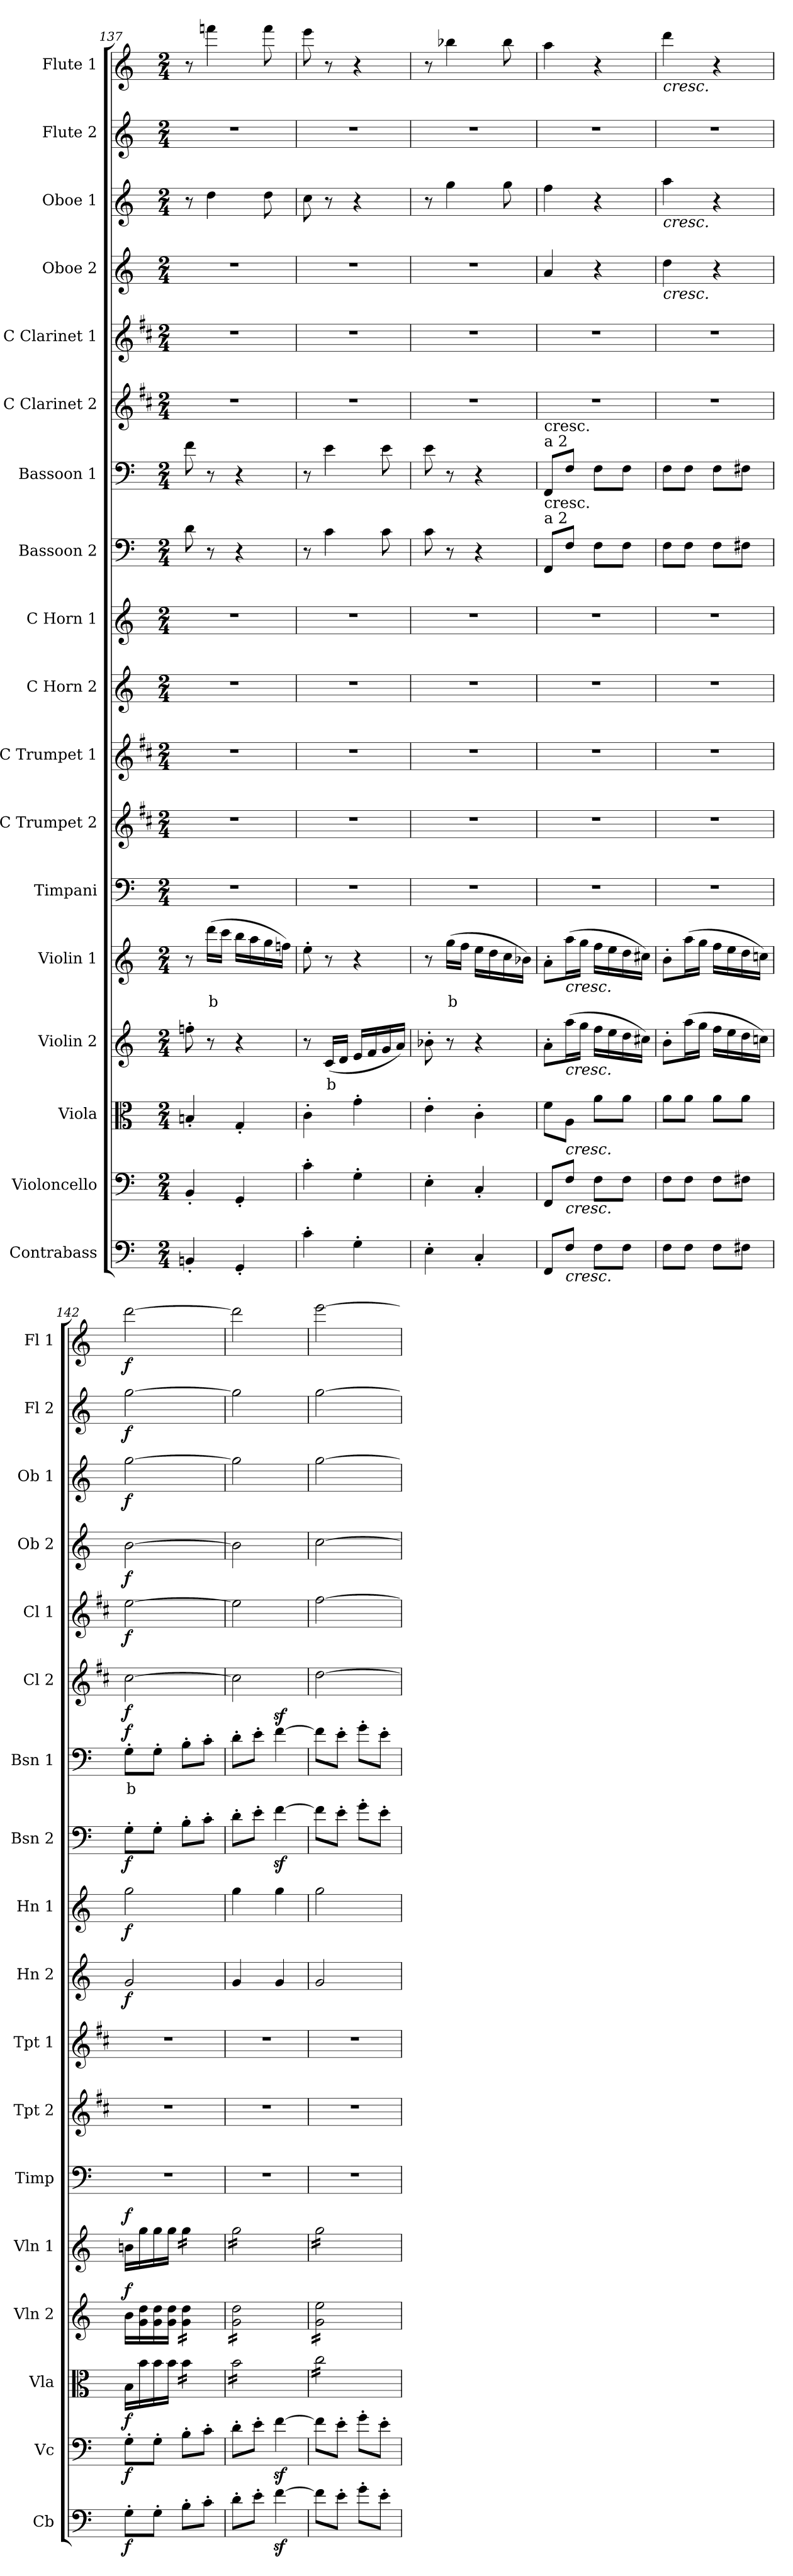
**kern	**dynam	**kern	**dynam	**kern	**dynam	**kern	**text	**dynam	**kern	**text	**dynam	**kern	**kern	**kern	**kern	**dynam	**kern	**dynam	**kern	**dynam	**kern	**text	**dynam	**kern	**dynam	**kern	**dynam	**kern	**dynam	**kern	**dynam	**kern	**dynam	**kern	**dynam
*part18	*part18	*part17	*part17	*part16	*part16	*part15	*part15	*part15	*part14	*part14	*part14	*part13	*part12	*part11	*part10	*part10	*part9	*part9	*part8	*part8	*part7	*part7	*part7	*part6	*part6	*part5	*part5	*part4	*part4	*part3	*part3	*part2	*part2	*part1	*part1
*staff18	*staff18	*staff17	*staff17	*staff16	*staff16	*staff15	*staff15	*staff15	*staff14	*staff14	*staff14	*staff13	*staff12	*staff11	*staff10	*staff10	*staff9	*staff9	*staff8	*staff8	*staff7	*staff7	*staff7	*staff6	*staff6	*staff5	*staff5	*staff4	*staff4	*staff3	*staff3	*staff2	*staff2	*staff1	*staff1
*I"Contrabass	*	*I"Violoncello	*	*I"Viola	*	*I"Violin 2	*	*	*I"Violin 1	*	*	*I"Timpani	*I"C Trumpet 2	*I"C Trumpet 1	*I"C Horn 2	*	*I"C Horn 1	*	*I"Bassoon 2	*	*I"Bassoon 1	*	*	*I"C Clarinet 2	*	*I"C Clarinet 1	*	*I"Oboe 2	*	*I"Oboe 1	*	*I"Flute 2	*	*I"Flute 1	*
*I'Cb	*	*I'Vc	*	*I'Vla	*	*I'Vln 2	*	*	*I'Vln 1	*	*	*I'Timp	*I'Tpt 2	*I'Tpt 1	*I'Hn 2	*	*I'Hn 1	*	*I'Bsn 2	*	*I'Bsn 1	*	*	*I'Cl 2	*	*I'Cl 1	*	*I'Ob 2	*	*I'Ob 1	*	*I'Fl 2	*	*I'Fl 1	*
*clefF4	*	*clefF4	*	*clefC3	*	*clefG2	*	*	*clefG2	*	*	*clefF4	*clefG2	*clefG2	*clefG2	*	*clefG2	*	*clefF4	*	*clefF4	*	*	*clefG2	*	*clefG2	*	*clefG2	*	*clefG2	*	*clefG2	*	*clefG2	*
*ITrd7c12	*	*	*	*	*	*	*	*	*	*	*	*	*ITrd1c2	*ITrd1c2	*ITrd7c12	*	*ITrd7c12	*	*	*	*	*	*	*ITrd1c2	*	*ITrd1c2	*	*	*	*	*	*	*	*	*
*k[]	*	*k[]	*	*k[]	*	*k[]	*	*	*k[]	*	*	*k[]	*k[]	*k[]	*k[]	*	*k[]	*	*k[]	*	*k[]	*	*	*k[]	*	*k[]	*	*k[]	*	*k[]	*	*k[]	*	*k[]	*
*M2/4	*	*M2/4	*	*M2/4	*	*M2/4	*	*	*M2/4	*	*	*M2/4	*M2/4	*M2/4	*M2/4	*	*M2/4	*	*M2/4	*	*M2/4	*	*	*M2/4	*	*M2/4	*	*M2/4	*	*M2/4	*	*M2/4	*	*M2/4	*
=137	=137	=137	=137	=137	=137	=137	=137	=137	=137	=137	=137	=137	=137	=137	=137	=137	=137	=137	=137	=137	=137	=137	=137	=137	=137	=137	=137	=137	=137	=137	=137	=137	=137	=137	=137
4BBBn'/	.	4BB'/	.	4Bn'/	.	8ffn'\	.	.	8r	.	.	2r	2r	2r	2r	.	2r	.	8d\	.	8f\	.	.	2r	.	2r	.	2r	.	8r	.	2r	.	8r	.
!	!	!	!	!	!	!	!	!	!	!LO:LY:b:color=#FF0000	!	!	!	!	!	!	!	!	!	!	!	!	!	!	!	!	!	!	!	!	!	!	!	!	!
.	.	.	.	.	.	8r	.	.	(16ddd\LL	b	.	.	.	.	.	.	.	.	8r	.	8r	.	.	.	.	.	.	.	.	4dd\	.	.	.	4fffn\	.
.	.	.	.	.	.	.	.	.	16ccc\JJ	.	.	.	.	.	.	.	.	.	.	.	.	.	.	.	.	.	.	.	.	.	.	.	.	.	.
4GGG'/	.	4GG'/	.	4G'/	.	4r	.	.	16bb\LL	.	.	.	.	.	.	.	.	.	4r	.	4r	.	.	.	.	.	.	.	.	.	.	.	.	.	.
.	.	.	.	.	.	.	.	.	16aa\	.	.	.	.	.	.	.	.	.	.	.	.	.	.	.	.	.	.	.	.	.	.	.	.	.	.
.	.	.	.	.	.	.	.	.	16gg\	.	.	.	.	.	.	.	.	.	.	.	.	.	.	.	.	.	.	.	.	8dd\	.	.	.	8fff\	.
.	.	.	.	.	.	.	.	.	16ffn\JJ)	.	.	.	.	.	.	.	.	.	.	.	.	.	.	.	.	.	.	.	.	.	.	.	.	.	.
=138	=138	=138	=138	=138	=138	=138	=138	=138	=138	=138	=138	=138	=138	=138	=138	=138	=138	=138	=138	=138	=138	=138	=138	=138	=138	=138	=138	=138	=138	=138	=138	=138	=138	=138	=138
4C'\	.	4c'\	.	4c'\	.	8r	.	.	8ee'\	.	.	2r	2r	2r	2r	.	2r	.	8r	.	8r	.	.	2r	.	2r	.	2r	.	8cc\	.	2r	.	8eee\	.
!	!	!	!	!	!	!	!LO:LY:b:color=#FF0000	!	!	!	!	!	!	!	!	!	!	!	!	!	!	!	!	!	!	!	!	!	!	!	!	!	!	!	!
.	.	.	.	.	.	(16c/LL	b	.	8r	.	.	.	.	.	.	.	.	.	4c\	.	4e\	.	.	.	.	.	.	.	.	8r	.	.	.	8r	.
.	.	.	.	.	.	16d/JJ	.	.	.	.	.	.	.	.	.	.	.	.	.	.	.	.	.	.	.	.	.	.	.	.	.	.	.	.	.
4GG'\	.	4G'\	.	4g'\	.	16e/LL	.	.	4r	.	.	.	.	.	.	.	.	.	.	.	.	.	.	.	.	.	.	.	.	4r	.	.	.	4r	.
.	.	.	.	.	.	16f/	.	.	.	.	.	.	.	.	.	.	.	.	.	.	.	.	.	.	.	.	.	.	.	.	.	.	.	.	.
.	.	.	.	.	.	16g/	.	.	.	.	.	.	.	.	.	.	.	.	8c\	.	8e\	.	.	.	.	.	.	.	.	.	.	.	.	.	.
.	.	.	.	.	.	16a/JJ)	.	.	.	.	.	.	.	.	.	.	.	.	.	.	.	.	.	.	.	.	.	.	.	.	.	.	.	.	.
=139	=139	=139	=139	=139	=139	=139	=139	=139	=139	=139	=139	=139	=139	=139	=139	=139	=139	=139	=139	=139	=139	=139	=139	=139	=139	=139	=139	=139	=139	=139	=139	=139	=139	=139	=139
4EE'\	.	4E'\	.	4e'\	.	8b-X'\	.	.	8r	.	.	2r	2r	2r	2r	.	2r	.	8c\	.	8e\	.	.	2r	.	2r	.	2r	.	8r	.	2r	.	8r	.
!	!	!	!	!	!	!	!	!	!	!LO:LY:b:color=#FF0000	!	!	!	!	!	!	!	!	!	!	!	!	!	!	!	!	!	!	!	!	!	!	!	!	!
.	.	.	.	.	.	8r	.	.	(16gg\LL	b	.	.	.	.	.	.	.	.	8r	.	8r	.	.	.	.	.	.	.	.	4gg\	.	.	.	4bb-X\	.
.	.	.	.	.	.	.	.	.	16ff\JJ	.	.	.	.	.	.	.	.	.	.	.	.	.	.	.	.	.	.	.	.	.	.	.	.	.	.
4CC'/	.	4C'/	.	4c'\	.	4r	.	.	16ee\LL	.	.	.	.	.	.	.	.	.	4r	.	4r	.	.	.	.	.	.	.	.	.	.	.	.	.	.
.	.	.	.	.	.	.	.	.	16dd\	.	.	.	.	.	.	.	.	.	.	.	.	.	.	.	.	.	.	.	.	.	.	.	.	.	.
.	.	.	.	.	.	.	.	.	16cc\	.	.	.	.	.	.	.	.	.	.	.	.	.	.	.	.	.	.	.	.	8gg\	.	.	.	8bb-\	.
.	.	.	.	.	.	.	.	.	16b-X\JJ)	.	.	.	.	.	.	.	.	.	.	.	.	.	.	.	.	.	.	.	.	.	.	.	.	.	.
=140	=140	=140	=140	=140	=140	=140	=140	=140	=140	=140	=140	=140	=140	=140	=140	=140	=140	=140	=140	=140	=140	=140	=140	=140	=140	=140	=140	=140	=140	=140	=140	=140	=140	=140	=140
!	!	!	!	!	!	!	!	!	!	!	!	!	!	!	!	!	!	!	!	!	!LO:TX:a:t=a 2	!	!	!	!	!	!	!	!	!	!	!	!	!	!
!	!	!	!	!	!	!	!	!	!	!	!	!	!	!	!	!	!	!	!	!	!LO:TX:a:t=cresc.	!	!	!	!	!	!	!	!	!	!	!	!	!	!
!	!	!	!	!	!	!	!	!	!	!	!	!	!	!	!	!	!	!	!LO:TX:a:t=a 2	!	!	!	!	!	!	!	!	!	!	!	!	!	!	!	!
!	!	!	!	!	!	!	!	!	!	!	!	!	!	!	!	!	!	!	!LO:TX:a:t=cresc.	!	!	!	!	!	!	!	!	!	!	!	!	!	!	!	!
8FFF/L	.	8FF/L	.	8f\L	.	8a'\L	.	.	8a'\L	.	.	2r	2r	2r	2r	.	2r	.	8FF/L	.	8FF/L	.	.	2r	.	2r	.	4a/	.	4ff\	.	2r	.	4aa\	.
!	!	!	!	!	!	!	!	!	!LO:TX:b:i:t=cresc.	!	!	!	!	!	!	!	!	!	!	!	!	!	!	!	!	!	!	!	!	!	!	!	!	!	!
!	!	!	!	!	!	!LO:TX:b:i:t=cresc.	!	!	!	!	!	!	!	!	!	!	!	!	!	!	!	!	!	!	!	!	!	!	!	!	!	!	!	!	!
!	!	!	!	!LO:TX:b:i:t=cresc.	!	!	!	!	!	!	!	!	!	!	!	!	!	!	!	!	!	!	!	!	!	!	!	!	!	!	!	!	!	!	!
!	!	!LO:TX:b:i:t=cresc.	!	!	!	!	!	!	!	!	!	!	!	!	!	!	!	!	!	!	!	!	!	!	!	!	!	!	!	!	!	!	!	!	!
!LO:TX:b:i:t=cresc.	!	!	!	!	!	!	!	!	!	!	!	!	!	!	!	!	!	!	!	!	!	!	!	!	!	!	!	!	!	!	!	!	!	!	!
8FF/J	.	8F/J	.	8A\J	.	(16aa\L	.	.	(16aa\L	.	.	.	.	.	.	.	.	.	8F/J	.	8F/J	.	.	.	.	.	.	.	.	.	.	.	.	.	.
.	.	.	.	.	.	16gg\JJ	.	.	16gg\JJ	.	.	.	.	.	.	.	.	.	.	.	.	.	.	.	.	.	.	.	.	.	.	.	.	.	.
8FF\L	.	8F\L	.	8a\L	.	16ff\LL	.	.	16ff\LL	.	.	.	.	.	.	.	.	.	8F\L	.	8F\L	.	.	.	.	.	.	4r	.	4r	.	.	.	4r	.
.	.	.	.	.	.	16ee\	.	.	16ee\	.	.	.	.	.	.	.	.	.	.	.	.	.	.	.	.	.	.	.	.	.	.	.	.	.	.
8FF\J	.	8F\J	.	8a\J	.	16dd\	.	.	16dd\	.	.	.	.	.	.	.	.	.	8F\J	.	8F\J	.	.	.	.	.	.	.	.	.	.	.	.	.	.
.	.	.	.	.	.	16cc#X\JJ)	.	.	16cc#X\JJ)	.	.	.	.	.	.	.	.	.	.	.	.	.	.	.	.	.	.	.	.	.	.	.	.	.	.
=141	=141	=141	=141	=141	=141	=141	=141	=141	=141	=141	=141	=141	=141	=141	=141	=141	=141	=141	=141	=141	=141	=141	=141	=141	=141	=141	=141	=141	=141	=141	=141	=141	=141	=141	=141
!	!	!	!	!	!	!	!	!	!	!	!	!	!	!	!	!	!	!	!	!	!	!	!	!	!	!	!	!	!	!	!	!	!	!LO:TX:b:i:t=cresc.	!
!	!	!	!	!	!	!	!	!	!	!	!	!	!	!	!	!	!	!	!	!	!	!	!	!	!	!	!	!	!	!LO:TX:b:i:t=cresc.	!	!	!	!	!
!	!	!	!	!	!	!	!	!	!	!	!	!	!	!	!	!	!	!	!	!	!	!	!	!	!	!	!	!LO:TX:b:i:t=cresc.	!	!	!	!	!	!	!
8FF\L	.	8F\L	.	8a\L	.	8b'\L	.	.	8b'\L	.	.	2r	2r	2r	2r	.	2r	.	8F\L	.	8F\L	.	.	2r	.	2r	.	4dd\	.	4aa\	.	2r	.	4ddd\	.
8FF\J	.	8F\J	.	8a\J	.	(16aa\L	.	.	(16aa\L	.	.	.	.	.	.	.	.	.	8F\J	.	8F\J	.	.	.	.	.	.	.	.	.	.	.	.	.	.
.	.	.	.	.	.	16gg\JJ	.	.	16gg\JJ	.	.	.	.	.	.	.	.	.	.	.	.	.	.	.	.	.	.	.	.	.	.	.	.	.	.
8FF\L	.	8F\L	.	8a\L	.	16ff\LL	.	.	16ff\LL	.	.	.	.	.	.	.	.	.	8F\L	.	8F\L	.	.	.	.	.	.	4r	.	4r	.	.	.	4r	.
.	.	.	.	.	.	16ee\	.	.	16ee\	.	.	.	.	.	.	.	.	.	.	.	.	.	.	.	.	.	.	.	.	.	.	.	.	.	.
8FF#X\J	.	8F#X\J	.	8a\J	.	16dd\	.	.	16dd\	.	.	.	.	.	.	.	.	.	8F#X\J	.	8F#X\J	.	.	.	.	.	.	.	.	.	.	.	.	.	.
.	.	.	.	.	.	16ccn\JJ)	.	.	16ccn\JJ)	.	.	.	.	.	.	.	.	.	.	.	.	.	.	.	.	.	.	.	.	.	.	.	.	.	.
=142	=142	=142	=142	=142	=142	=142	=142	=142	=142	=142	=142	=142	=142	=142	=142	=142	=142	=142	=142	=142	=142	=142	=142	=142	=142	=142	=142	=142	=142	=142	=142	=142	=142	=142	=142
!	!LO:DY:b	!	!LO:DY:b	!	!LO:DY:b	!	!	!LO:DY:b	!	!	!LO:DY:b	!	!	!	!	!LO:DY:b	!	!LO:DY:b	!	!LO:DY:b	!	!LO:LY:b:color=#FF0000	!LO:DY:b	!	!LO:DY:b	!	!LO:DY:b	!	!LO:DY:b	!	!LO:DY:b	!	!LO:DY:b	!	!LO:DY:b
8GG'\L	f	8G'\L	f	16B\LL	f	16b\LL	.	f	16bn\LL	.	f	2r	2r	2r	2G/	f	2g\	f	8G'\L	f	8G'\L	b	f	[2b\	f	[2dd\	f	[2b\	f	[2gg\	f	[2gg\	f	[2ddd\	f
.	.	.	.	16b\	.	16g\ 16dd\	.	.	16gg\	.	.	.	.	.	.	.	.	.	.	.	.	.	.	.	.	.	.	.	.	.	.	.	.	.	.
8GG'\J	.	8G'\J	.	16b\	.	16g\ 16dd\	.	.	16gg\	.	.	.	.	.	.	.	.	.	8G'\J	.	8G'\J	.	.	.	.	.	.	.	.	.	.	.	.	.	.
.	.	.	.	16b\JJ	.	16g\ 16dd\JJ	.	.	16gg\JJ	.	.	.	.	.	.	.	.	.	.	.	.	.	.	.	.	.	.	.	.	.	.	.	.	.	.
*	*	*	*	*tremolo	*	*	*	*	*	*	*	*	*	*	*	*	*	*	*	*	*	*	*	*	*	*	*	*	*	*	*	*	*	*	*
*	*	*	*	*	*	*tremolo	*	*	*	*	*	*	*	*	*	*	*	*	*	*	*	*	*	*	*	*	*	*	*	*	*	*	*	*	*
*	*	*	*	*	*	*	*	*	*tremolo	*	*	*	*	*	*	*	*	*	*	*	*	*	*	*	*	*	*	*	*	*	*	*	*	*	*
8BB'\L	.	8B'\L	.	16b\LL	.	16g\ 16dd\LL	.	.	16gg\LL	.	.	.	.	.	.	.	.	.	8B'\L	.	8B'\L	.	.	.	.	.	.	.	.	.	.	.	.	.	.
.	.	.	.	16b\	.	16g\ 16dd\	.	.	16gg\	.	.	.	.	.	.	.	.	.	.	.	.	.	.	.	.	.	.	.	.	.	.	.	.	.	.
8C'\J	.	8c'\J	.	16b\	.	16g\ 16dd\	.	.	16gg\	.	.	.	.	.	.	.	.	.	8c'\J	.	8c'\J	.	.	.	.	.	.	.	.	.	.	.	.	.	.
.	.	.	.	16b\JJ	.	16g\ 16dd\JJ	.	.	16gg\JJ	.	.	.	.	.	.	.	.	.	.	.	.	.	.	.	.	.	.	.	.	.	.	.	.	.	.
=143	=143	=143	=143	=143	=143	=143	=143	=143	=143	=143	=143	=143	=143	=143	=143	=143	=143	=143	=143	=143	=143	=143	=143	=143	=143	=143	=143	=143	=143	=143	=143	=143	=143	=143	=143
8D'\L	.	8d'\L	.	16b\LL	.	16g\ 16dd\LL	.	.	16gg\LL	.	.	2r	2r	2r	4G/	.	4g\	.	8d'\L	.	8d'\L	.	.	2b\]	.	2dd\]	.	2b\]	.	2gg\]	.	2gg\]	.	2ddd\]	.
.	.	.	.	16b\	.	16g\ 16dd\	.	.	16gg\	.	.	.	.	.	.	.	.	.	.	.	.	.	.	.	.	.	.	.	.	.	.	.	.	.	.
8E'\J	.	8e'\J	.	16b\	.	16g\ 16dd\	.	.	16gg\	.	.	.	.	.	.	.	.	.	8e'\J	.	8e'\J	.	.	.	.	.	.	.	.	.	.	.	.	.	.
.	.	.	.	16b\	.	16g\ 16dd\	.	.	16gg\	.	.	.	.	.	.	.	.	.	.	.	.	.	.	.	.	.	.	.	.	.	.	.	.	.	.
[4Fz<\	.	[4fz<\	.	16b\	.	16g\ 16dd\	.	.	16gg\	.	.	.	.	.	4G/	.	4g\	.	[4fz<\	.	[4fz<\	.	.	.	.	.	.	.	.	.	.	.	.	.	.
.	.	.	.	16b\	.	16g\ 16dd\	.	.	16gg\	.	.	.	.	.	.	.	.	.	.	.	.	.	.	.	.	.	.	.	.	.	.	.	.	.	.
.	.	.	.	16b\	.	16g\ 16dd\	.	.	16gg\	.	.	.	.	.	.	.	.	.	.	.	.	.	.	.	.	.	.	.	.	.	.	.	.	.	.
.	.	.	.	16b\JJ	.	16g\ 16dd\JJ	.	.	16gg\JJ	.	.	.	.	.	.	.	.	.	.	.	.	.	.	.	.	.	.	.	.	.	.	.	.	.	.
=144	=144	=144	=144	=144	=144	=144	=144	=144	=144	=144	=144	=144	=144	=144	=144	=144	=144	=144	=144	=144	=144	=144	=144	=144	=144	=144	=144	=144	=144	=144	=144	=144	=144	=144	=144
8F\L]	.	8f\L]	.	16cc\LL	.	16g\ 16ee\LL	.	.	16gg\LL	.	.	2r	2r	2r	2G/	.	2g\	.	8f\L]	.	8f\L]	.	.	[2cc\	.	[2ee\	.	[2cc\	.	[2gg\	.	[2gg\	.	[2eee\	.
.	.	.	.	16cc\	.	16g\ 16ee\	.	.	16gg\	.	.	.	.	.	.	.	.	.	.	.	.	.	.	.	.	.	.	.	.	.	.	.	.	.	.
8E'\J	.	8e'\J	.	16cc\	.	16g\ 16ee\	.	.	16gg\	.	.	.	.	.	.	.	.	.	8e'\J	.	8e'\J	.	.	.	.	.	.	.	.	.	.	.	.	.	.
.	.	.	.	16cc\	.	16g\ 16ee\	.	.	16gg\	.	.	.	.	.	.	.	.	.	.	.	.	.	.	.	.	.	.	.	.	.	.	.	.	.	.
8G'\L	.	8g'\L	.	16cc\	.	16g\ 16ee\	.	.	16gg\	.	.	.	.	.	.	.	.	.	8g'\L	.	8g'\L	.	.	.	.	.	.	.	.	.	.	.	.	.	.
.	.	.	.	16cc\	.	16g\ 16ee\	.	.	16gg\	.	.	.	.	.	.	.	.	.	.	.	.	.	.	.	.	.	.	.	.	.	.	.	.	.	.
8E'\J	.	8e'\J	.	16cc\	.	16g\ 16ee\	.	.	16gg\	.	.	.	.	.	.	.	.	.	8e'\J	.	8e'\J	.	.	.	.	.	.	.	.	.	.	.	.	.	.
.	.	.	.	16cc\JJ	.	16g\ 16ee\JJ	.	.	16gg\JJ	.	.	.	.	.	.	.	.	.	.	.	.	.	.	.	.	.	.	.	.	.	.	.	.	.	.
*	*	*	*	*	*	*	*	*	*Xtremolo	*	*	*	*	*	*	*	*	*	*	*	*	*	*	*	*	*	*	*	*	*	*	*	*	*	*
*	*	*	*	*	*	*Xtremolo	*	*	*	*	*	*	*	*	*	*	*	*	*	*	*	*	*	*	*	*	*	*	*	*	*	*	*	*	*
*	*	*	*	*Xtremolo	*	*	*	*	*	*	*	*	*	*	*	*	*	*	*	*	*	*	*	*	*	*	*	*	*	*	*	*	*	*	*
=	=	=	=	=	=	=	=	=	=	=	=	=	=	=	=	=	=	=	=	=	=	=	=	=	=	=	=	=	=	=	=	=	=	=	=
*-	*-	*-	*-	*-	*-	*-	*-	*-	*-	*-	*-	*-	*-	*-	*-	*-	*-	*-	*-	*-	*-	*-	*-	*-	*-	*-	*-	*-	*-	*-	*-	*-	*-	*-	*-
